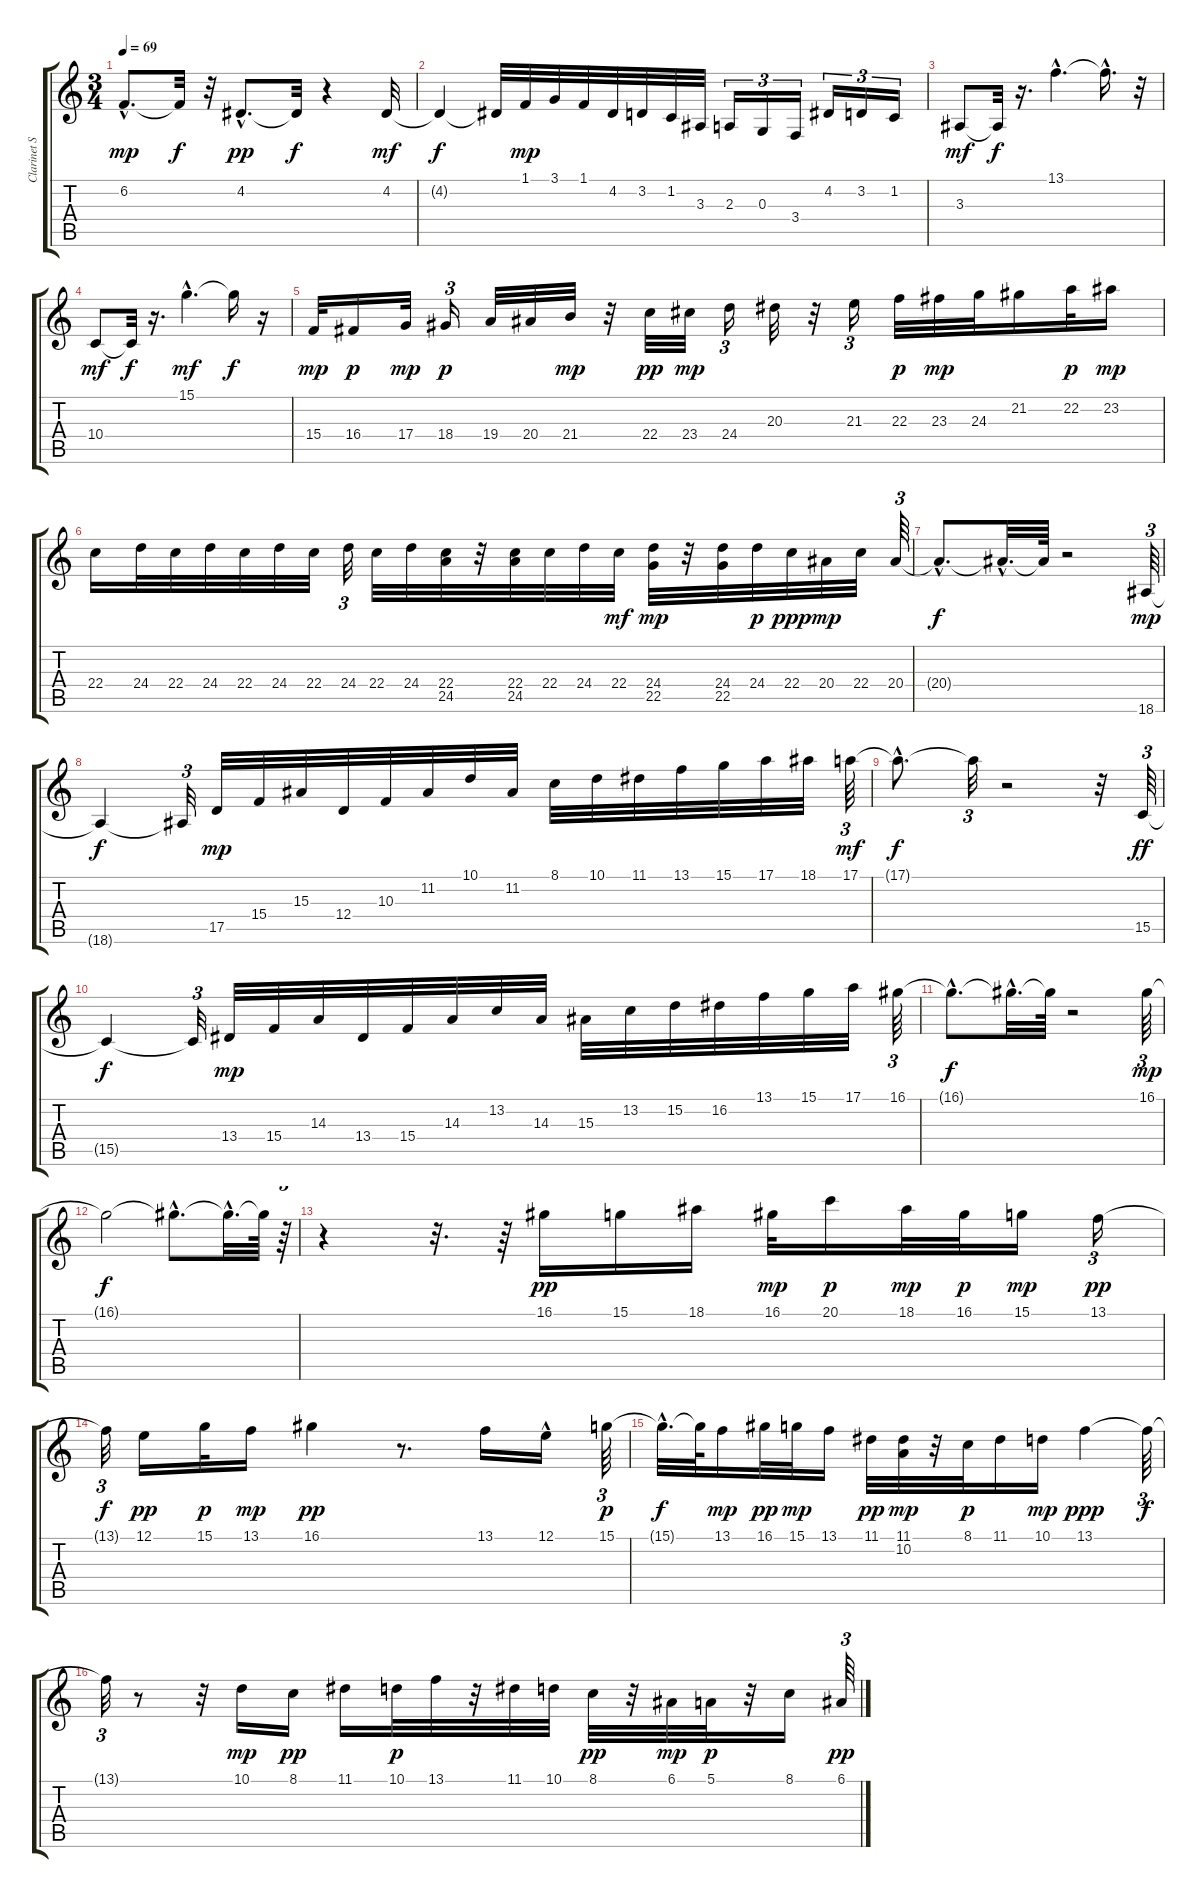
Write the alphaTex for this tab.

\track ("Clarinet Solo       " "Clarinet S") {instrument clarinet}
\staff {score tabs}
\tuning (E4 B3 G3 D3 A2 E2) {hide}
\ts (3 4)
\tempo 69
\clef g2
\ks c
6.2{hac}.8{d dy mp} 6.2{t}.32{dy f} r.32 4.2{hac}.8{d dy pp} 4.2{t}.32{dy f} r.4 4.2.32{dy mf} |
4.2{t}.4{dy f} 4.2{t}.32 1.1.32{dy mp} 3.1.32 1.1.32 4.2.32 3.2.32 1.2.32 3.3.32 2.3.16{tu (3 2)} 0.3.16{tu (3 2)} 3.4.16{tu (3 2)} 4.2.16{tu (3 2)} 3.2.16{tu (3 2)} 1.2.16{tu (3 2)} |
3.3.8{dy mf} 3.3{t}.32{dy f} r.16{d} 13.1{hac}.4{d} 13.1{hac t}.16{d} r.32 |
10.4.8{dy mf} 10.4{t}.32{dy f} r.16{d} 15.1{hac}.4{d dy mf} 15.1{t}.16{dy f} r.16 |
15.4.32{dy mp} 16.4.16{dy p} 17.4.32{dy mp} 18.4.16{tu (3 2) dy p} 19.4.32 20.4.32 21.4.32{dy mp} r.32 22.4.32{dy pp} 23.4.32{dy mp} 24.4.16{tu (3 2)} 20.3.32 r.32 21.3.16{tu (3 2)} 22.3.32{dy p} 23.3.32{dy mp} 24.3.32 21.2.16 22.2.32{dy p} 23.2.16{dy mp} |
22.4.16 24.4.32 22.4.32 24.4.32 22.4.32 24.4.32 22.4.32 24.4.32{tu (3 2)} 22.4.32 24.4.32 (22.4 24.5).32 r.32 (22.4 24.5).32 22.4.32 24.4.32 22.4.32{dy mf} (24.4 22.5).32{dy mp} r.32 (24.4 22.5).32 24.4.32{dy p} 22.4.32{dy ppp} 20.4.32{dy mp} 22.4.32 20.4.64{tu (3 2)} |
20.4{hac t}.8{d dy f} 20.4{hac t}.32{d} 20.4{t}.64 r.2 18.6.64{tu (3 2) dy mp} |
18.6{t}.4{dy f} 18.6{t}.32{tu (3 2)} 17.5.32{dy mp} 15.4.32 15.3.32 12.4.32 10.3.32 11.2.32 10.1.32 11.2.32 8.1.32 10.1.32 11.1.32 13.1.32 15.1.32 17.1.32 18.1.32 17.1.64{tu (3 2) dy mf} |
17.1{hac t}.8{d dy f} 17.1{t}.32{tu (3 2)} r.2 r.32 15.5.64{tu (3 2) dy ff} |
15.5{t}.4{dy f} 15.5{t}.32{tu (3 2)} 13.4.32{dy mp} 15.4.32 14.3.32 13.4.32 15.4.32 14.3.32 13.2.32 14.3.32 15.3.32 13.2.32 15.2.32 16.2.32 13.1.32 15.1.32 17.1.32 16.1.64{tu (3 2)} |
16.1{hac t}.8{d dy f} 16.1{hac t}.32{d} 16.1{t}.64 r.2 16.1.64{tu (3 2) dy mp} |
16.1{t}.2{dy f} 16.1{hac t}.8{d} 16.1{hac t}.32{d} 16.1{t}.64 r.64{tu (3 2)} |
r.4 r.32{d} r.64 16.1.16{dy pp} 15.1.16 18.1.16 16.1.32{dy mp} 20.1.16{dy p} 18.1.32{dy mp} 16.1.32{dy p} 15.1.16{dy mp} 13.1.16{tu (3 2) dy pp} |
13.1{t}.32{tu (3 2) dy f} 12.1.16{dy pp} 15.1.32{dy p} 13.1.16{dy mp} 16.1.4{dy pp} r.8{d} 13.1.16 12.1{hac}.16 15.1.64{tu (3 2) dy p} |
15.1{hac t}.32{d dy f} 15.1{t}.64 13.1.16{dy mp} 16.1.32{dy pp} 15.1.32{dy mp} 13.1.16 11.1.32{dy pp} (11.1 10.2).32{dy mp} r.32 8.1.32{dy p} 11.1.16 10.1.16{dy mp} 13.1.4{dy ppp} 13.1{t}.64{tu (3 2) dy f} |
13.1{t}.32{tu (3 2)} r.8 r.32 10.1.16{dy mp} 8.1.16{dy pp} 11.1.16 10.1.32{dy p} 13.1.32 r.32 11.1.32 10.1.32 8.1.32{dy pp} r.32 6.1.32{dy mp} 5.1.32{dy p} r.32 8.1.16 6.1.64{tu (3 2) dy pp}
